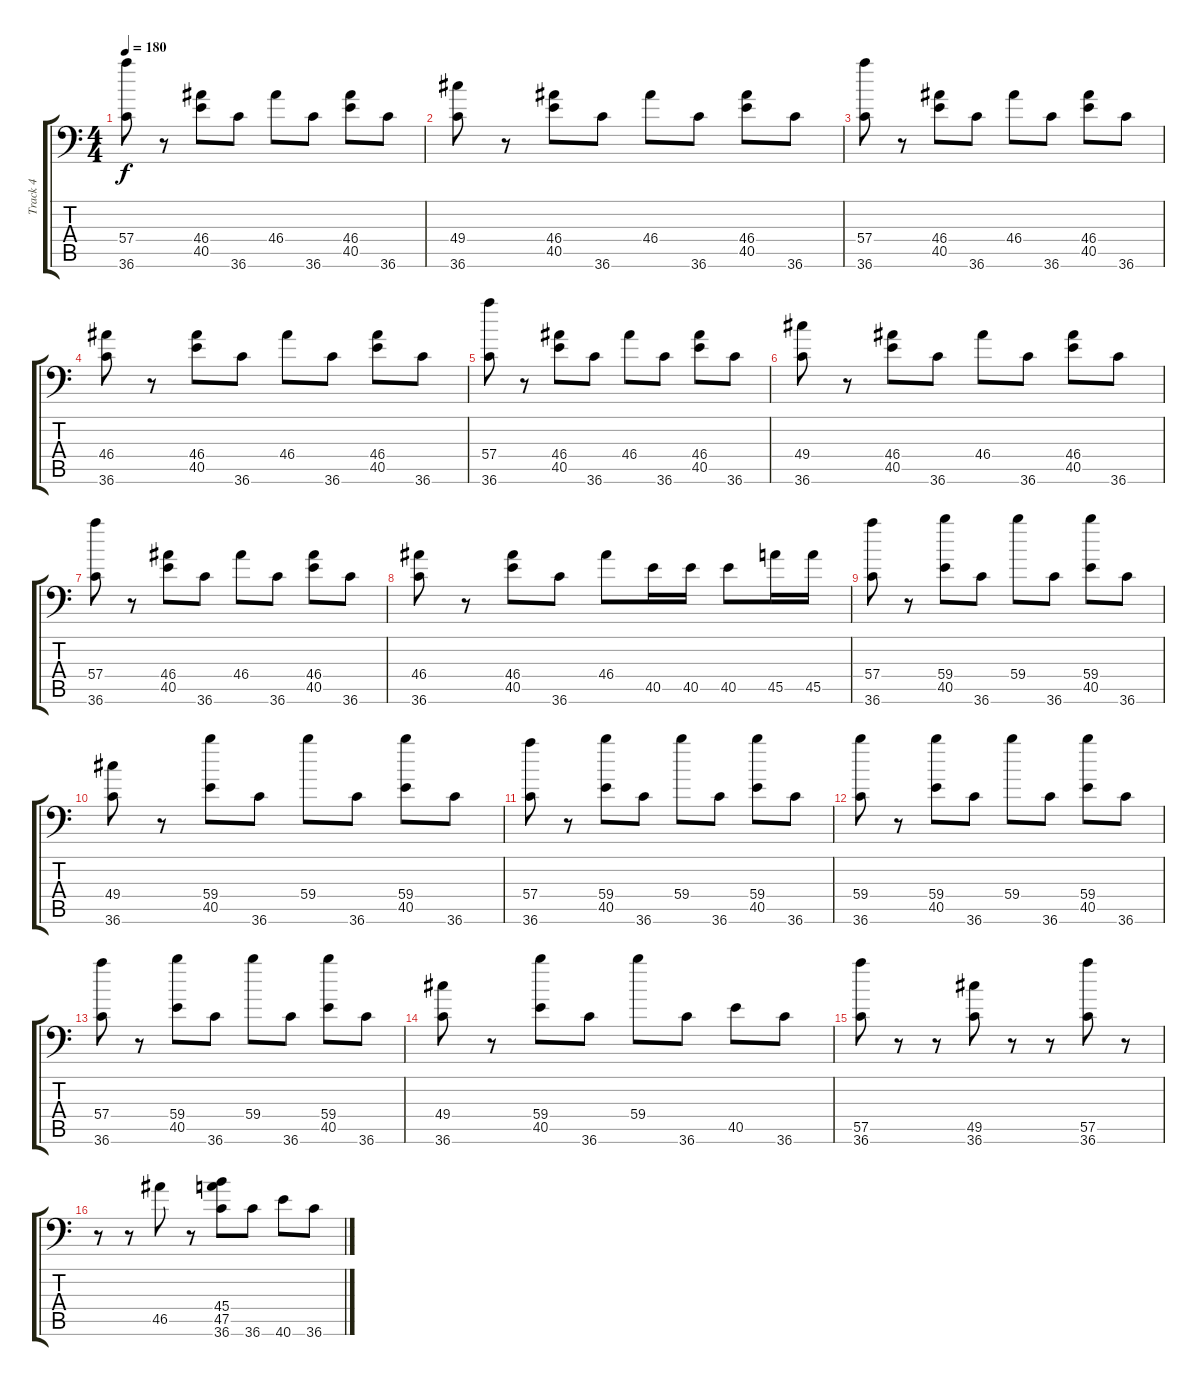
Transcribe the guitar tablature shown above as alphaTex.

\track ("Track 4" "Track 4") {instrument acousticgrandpiano}
\staff {score tabs}
\tuning (C-1 C-1 C-1 C-1 C-1 C-1) {hide}
\ts (4 4)
\tempo 180
\clef f4
\ks c
(57.4 36.6).8{dy f} r.8 (46.4 40.5).8 36.6.8 46.4.8 36.6.8 (46.4 40.5).8 36.6.8 |
(49.4 36.6).8 r.8 (46.4 40.5).8 36.6.8 46.4.8 36.6.8 (46.4 40.5).8 36.6.8 |
(57.4 36.6).8 r.8 (46.4 40.5).8 36.6.8 46.4.8 36.6.8 (46.4 40.5).8 36.6.8 |
(46.4 36.6).8 r.8 (46.4 40.5).8 36.6.8 46.4.8 36.6.8 (46.4 40.5).8 36.6.8 |
(57.4 36.6).8 r.8 (46.4 40.5).8 36.6.8 46.4.8 36.6.8 (46.4 40.5).8 36.6.8 |
(49.4 36.6).8 r.8 (46.4 40.5).8 36.6.8 46.4.8 36.6.8 (46.4 40.5).8 36.6.8 |
(57.4 36.6).8 r.8 (46.4 40.5).8 36.6.8 46.4.8 36.6.8 (46.4 40.5).8 36.6.8 |
(46.4 36.6).8 r.8 (46.4 40.5).8 36.6.8 46.4.8 40.5.16 40.5.16 40.5.8 45.5.16 45.5.16 |
(57.4 36.6).8 r.8 (59.4 40.5).8 36.6.8 59.4.8 36.6.8 (59.4 40.5).8 36.6.8 |
(49.4 36.6).8 r.8 (59.4 40.5).8 36.6.8 59.4.8 36.6.8 (59.4 40.5).8 36.6.8 |
(57.4 36.6).8 r.8 (59.4 40.5).8 36.6.8 59.4.8 36.6.8 (59.4 40.5).8 36.6.8 |
(59.4 36.6).8 r.8 (59.4 40.5).8 36.6.8 59.4.8 36.6.8 (59.4 40.5).8 36.6.8 |
(57.4 36.6).8 r.8 (59.4 40.5).8 36.6.8 59.4.8 36.6.8 (59.4 40.5).8 36.6.8 |
(49.4 36.6).8 r.8 (59.4 40.5).8 36.6.8 59.4.8 36.6.8 40.5.8 36.6.8 |
(57.5 36.6).8 r.8 r.8 (49.5 36.6).8 r.8 r.8 (57.5 36.6).8 r.8 |
r.8 r.8 46.5.8 r.8 (45.4 47.5 36.6).8 36.6.8 40.6.8 36.6.8
